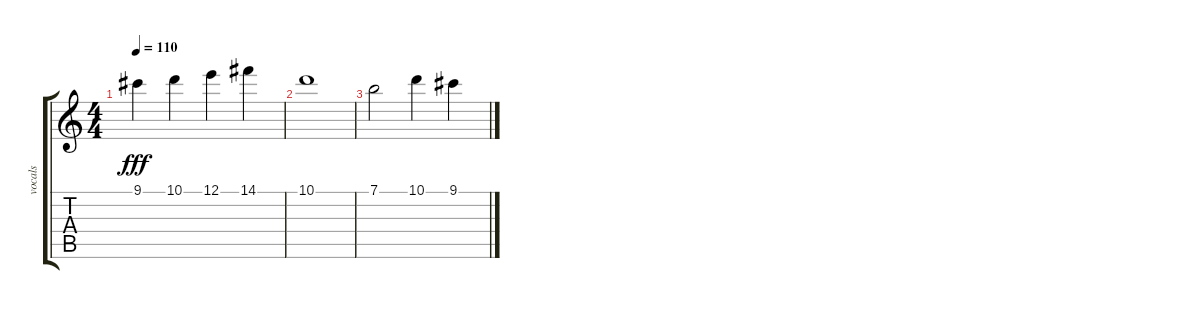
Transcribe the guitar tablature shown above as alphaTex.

\track ("vocals" "vocals") {instrument electricguitarjazz}
\staff {score tabs}
\tuning (E4 B3 G3 D3 A2 E2) {hide}
\ts (4 4)
\tempo 110
\clef g2
\ks c
9.1.4{dy fff} 10.1.4 12.1.4 14.1.4 |
10.1.1 |
7.1.2 10.1.4 9.1.4
